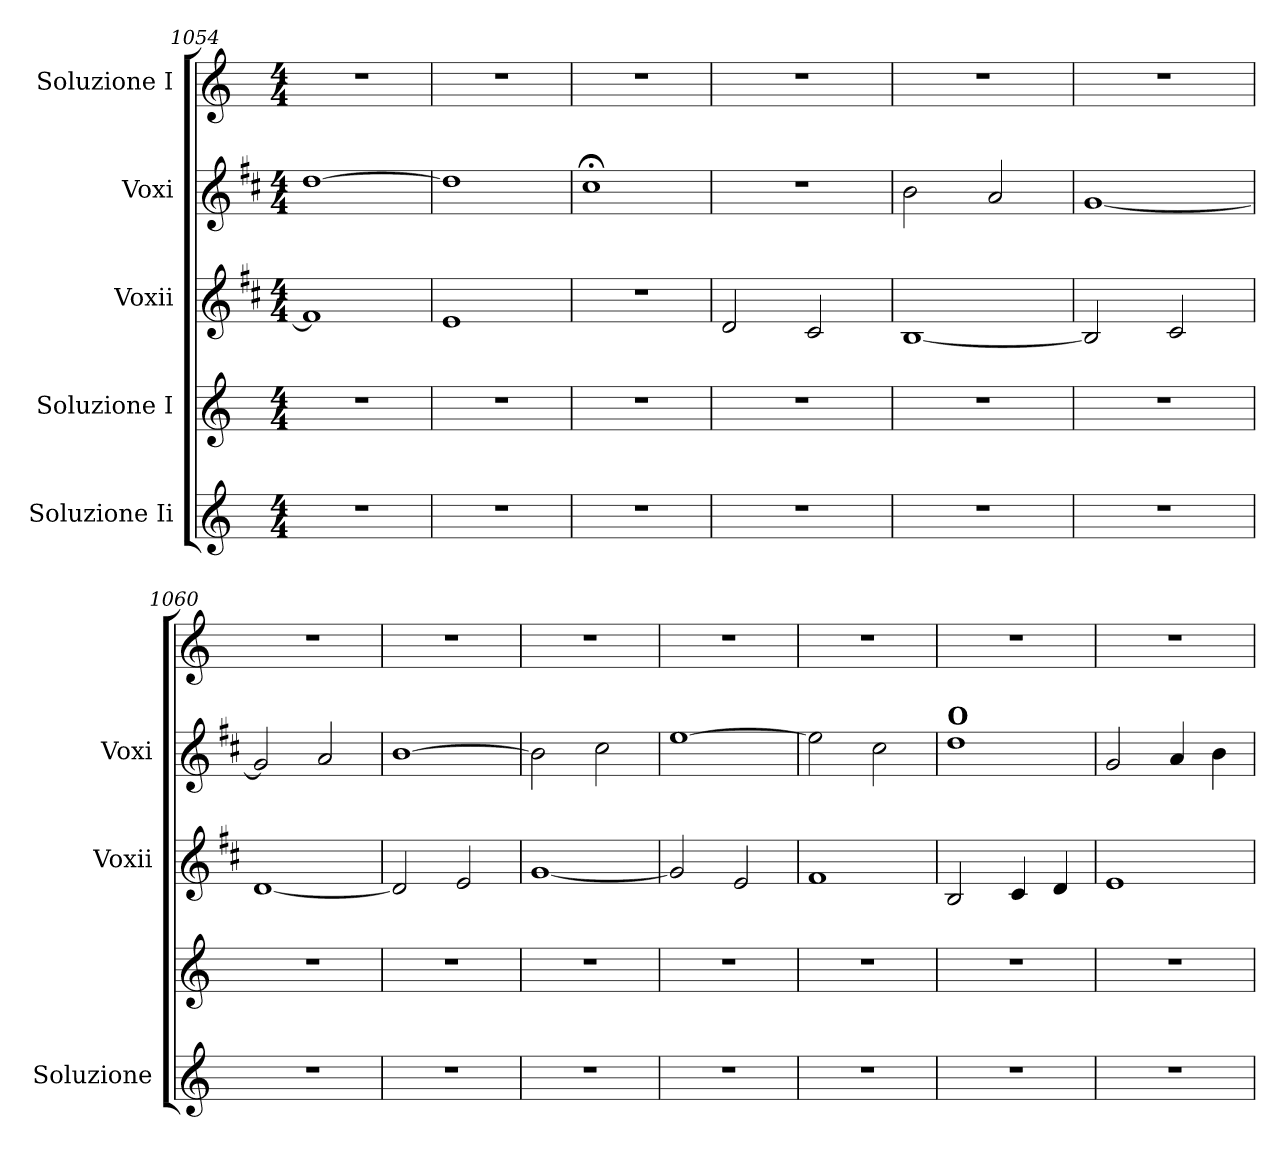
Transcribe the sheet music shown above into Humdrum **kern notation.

**kern	**kern	**kern	**kern	**kern
*part5	*part4	*part3	*part2	*part1
*staff5	*staff4	*staff3	*staff2	*staff1
*I"Soluzione Ii	*I"Soluzione I	*I"Voxii	*I"Voxi	*I"Soluzione I
*I'Soluzione	*	*I'Voxii	*I'Voxi	*
*clefG2	*clefG2	*clefG2	*clefG2	*clefG2
*k[]	*k[]	*k[f#c#]	*k[f#c#]	*k[]
*C:	*C:	*D:	*D:	*C:
*M4/4	*M4/4	*M4/4	*M4/4	*M4/4
=1054	=1054	=1054	=1054	=1054
1r	1r	1f#]	[>1dd	1r
=1055	=1055	=1055	=1055	=1055
1r	1r	1e	1dd]	1r
=1056	=1056	=1056	=1056	=1056
1r	1r	1r	1cc#;<	1r
=1057	=1057	=1057	=1057	=1057
1r	1r	2d/	1r	1r
.	.	2c#/	.	.
=1058	=1058	=1058	=1058	=1058
1r	1r	[<1B	2b\	1r
.	.	.	2a/	.
=1059	=1059	=1059	=1059	=1059
1r	1r	2B/]	[<1g	1r
.	.	2c#/	.	.
=1060	=1060	=1060	=1060	=1060
1r	1r	[<1d	2g/]	1r
.	.	.	2a/	.
=1061	=1061	=1061	=1061	=1061
1r	1r	2d/]	[>1b	1r
.	.	2e/	.	.
=1062	=1062	=1062	=1062	=1062
1r	1r	[<1g	2b\]	1r
.	.	.	2cc#\	.
=1063	=1063	=1063	=1063	=1063
1r	1r	2g/]	[>1ee	1r
.	.	2e/	.	.
=1064	=1064	=1064	=1064	=1064
1r	1r	1f#	2ee\]	1r
.	.	.	2cc#\	.
!!LO:LB:g=z
=1065	=1065	=1065	=1065	=1065
!	!	!	!LO:TX:a:B:t=O	!
1r	1r	2B/	1dd	1r
.	.	4c#/	.	.
.	.	4d/	.	.
=1066	=1066	=1066	=1066	=1066
1r	1r	1e	2g/	1r
.	.	.	4a/	.
.	.	.	4b\	.
=	=	=	=	=
*-	*-	*-	*-	*-
